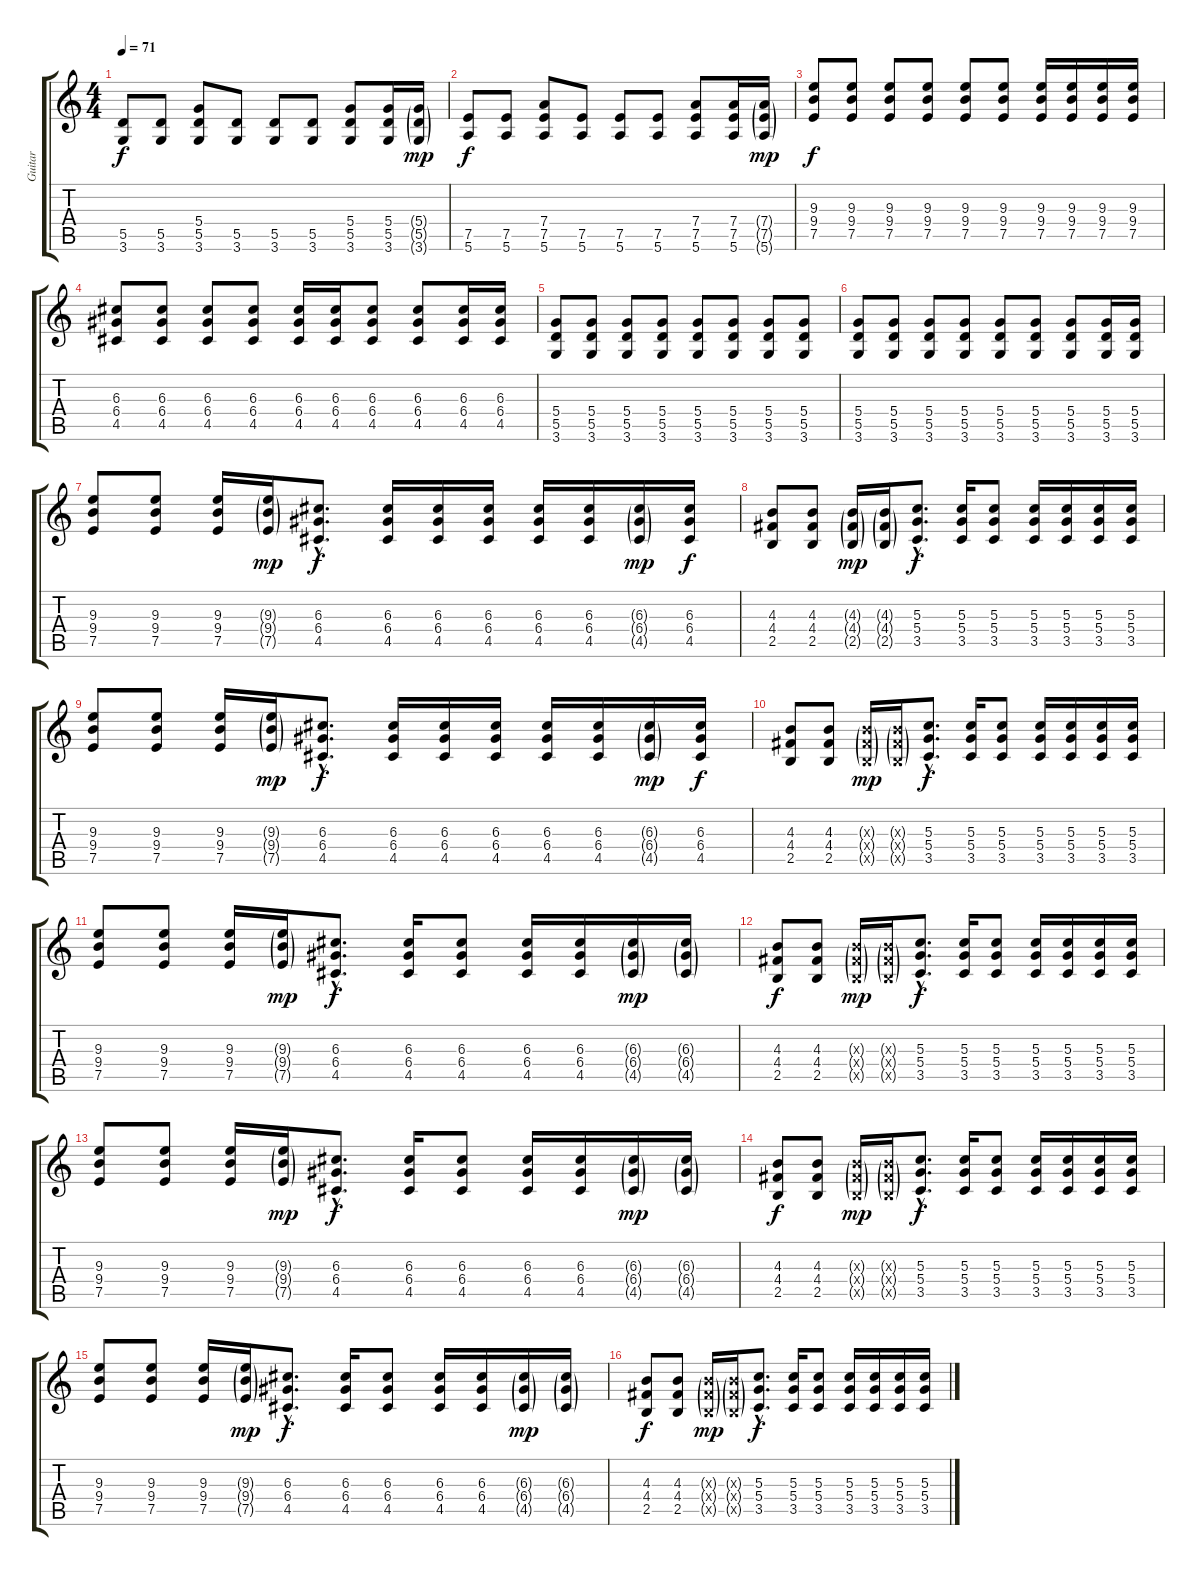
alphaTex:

\track ("Guitar" "Guitar") {instrument acousticguitarsteel}
\staff {score tabs}
\tuning (E4 B3 G3 D3 A2 E2) {hide}
\ts (4 4)
\tempo 71
\clef g2
\ks c
(5.5 3.6).8{dy f} (5.5 3.6).8 (5.4 5.5 3.6).8 (5.5 3.6).8 (5.5 3.6).8 (5.5 3.6).8 (5.4 5.5 3.6).8 (5.4 5.5 3.6).16 (5.4{g} 5.5{g} 3.6{g}).16{dy mp} |
(7.5 5.6).8{dy f} (7.5 5.6).8 (7.4 7.5 5.6).8 (7.5 5.6).8 (7.5 5.6).8 (7.5 5.6).8 (7.4 7.5 5.6).8 (7.4 7.5 5.6).16 (7.4{g} 7.5{g} 5.6{g}).16{dy mp} |
(9.3 9.4 7.5).8{dy f} (9.3 9.4 7.5).8 (9.3 9.4 7.5).8 (9.3 9.4 7.5).8 (9.3 9.4 7.5).8 (9.3 9.4 7.5).8 (9.3 9.4 7.5).16 (9.3 9.4 7.5).16 (9.3 9.4 7.5).16 (9.3 9.4 7.5).16 |
(6.3 6.4 4.5).8 (6.3 6.4 4.5).8 (6.3 6.4 4.5).8 (6.3 6.4 4.5).8 (6.3 6.4 4.5).16 (6.3 6.4 4.5).16 (6.3 6.4 4.5).8 (6.3 6.4 4.5).8 (6.3 6.4 4.5).16 (6.3 6.4 4.5).16 |
(5.4 5.5 3.6).8 (5.4 5.5 3.6).8 (5.4 5.5 3.6).8 (5.4 5.5 3.6).8 (5.4 5.5 3.6).8 (5.4 5.5 3.6).8 (5.4 5.5 3.6).8 (5.4 5.5 3.6).8 |
(5.4 5.5 3.6).8 (5.4 5.5 3.6).8 (5.4 5.5 3.6).8 (5.4 5.5 3.6).8 (5.4 5.5 3.6).8 (5.4 5.5 3.6).8 (5.4 5.5 3.6).8 (5.4 5.5 3.6).16 (5.4 5.5 3.6).16 |
(9.3 9.4 7.5).8 (9.3 9.4 7.5).8 (9.3 9.4 7.5).16 (9.3{g} 9.4{g} 7.5{g}).16{dy mp} (6.3{hac} 6.4{hac} 4.5{hac}).8{d dy f} (6.3 6.4 4.5).16 (6.3 6.4 4.5).16 (6.3 6.4 4.5).16 (6.3 6.4 4.5).16 (6.3 6.4 4.5).16 (6.3{g} 6.4{g} 4.5{g}).16{dy mp} (6.3 6.4 4.5).16{dy f} |
(4.3 4.4 2.5).8 (4.3 4.4 2.5).8 (4.3{g} 4.4{g} 2.5{g}).16{dy mp} (4.3{g} 4.4{g} 2.5{g}).16 (5.3{hac} 5.4{hac} 3.5{hac}).8{d dy f} (5.3 5.4 3.5).16 (5.3 5.4 3.5).8 (5.3 5.4 3.5).16 (5.3 5.4 3.5).16 (5.3 5.4 3.5).16 (5.3 5.4 3.5).16 |
(9.3 9.4 7.5).8 (9.3 9.4 7.5).8 (9.3 9.4 7.5).16 (9.3{g} 9.4{g} 7.5{g}).16{dy mp} (6.3{hac} 6.4{hac} 4.5{hac}).8{d dy f} (6.3 6.4 4.5).16 (6.3 6.4 4.5).16 (6.3 6.4 4.5).16 (6.3 6.4 4.5).16 (6.3 6.4 4.5).16 (6.3{g} 6.4{g} 4.5{g}).16{dy mp} (6.3 6.4 4.5).16{dy f} |
(4.3 4.4 2.5).8 (4.3 4.4 2.5).8 (4.3{g x} 4.4{g x} 2.5{g x}).16{dy mp} (4.3{g x} 4.4{g x} 2.5{g x}).16 (5.3{hac} 5.4{hac} 3.5{hac}).8{d dy f} (5.3 5.4 3.5).16 (5.3 5.4 3.5).8 (5.3 5.4 3.5).16 (5.3 5.4 3.5).16 (5.3 5.4 3.5).16 (5.3 5.4 3.5).16 |
(9.3 9.4 7.5).8 (9.3 9.4 7.5).8 (9.3 9.4 7.5).16 (9.3{g} 9.4{g} 7.5{g}).16{dy mp} (6.3{hac} 6.4{hac} 4.5{hac}).8{d dy f} (6.3 6.4 4.5).16 (6.3 6.4 4.5).8 (6.3 6.4 4.5).16 (6.3 6.4 4.5).16 (6.3{g} 6.4{g} 4.5{g}).16{dy mp} (6.3{g} 6.4{g} 4.5{g}).16 |
(4.3 4.4 2.5).8{dy f} (4.3 4.4 2.5).8 (4.3{g x} 4.4{g x} 2.5{g x}).16{dy mp} (4.3{g x} 4.4{g x} 2.5{g x}).16 (5.3{hac} 5.4{hac} 3.5{hac}).8{d dy f} (5.3 5.4 3.5).16 (5.3 5.4 3.5).8 (5.3 5.4 3.5).16 (5.3 5.4 3.5).16 (5.3 5.4 3.5).16 (5.3 5.4 3.5).16 |
(9.3 9.4 7.5).8 (9.3 9.4 7.5).8 (9.3 9.4 7.5).16 (9.3{g} 9.4{g} 7.5{g}).16{dy mp} (6.3{hac} 6.4{hac} 4.5{hac}).8{d dy f} (6.3 6.4 4.5).16 (6.3 6.4 4.5).8 (6.3 6.4 4.5).16 (6.3 6.4 4.5).16 (6.3{g} 6.4{g} 4.5{g}).16{dy mp} (6.3{g} 6.4{g} 4.5{g}).16 |
(4.3 4.4 2.5).8{dy f} (4.3 4.4 2.5).8 (4.3{g x} 4.4{g x} 2.5{g x}).16{dy mp} (4.3{g x} 4.4{g x} 2.5{g x}).16 (5.3{hac} 5.4{hac} 3.5{hac}).8{d dy f} (5.3 5.4 3.5).16 (5.3 5.4 3.5).8 (5.3 5.4 3.5).16 (5.3 5.4 3.5).16 (5.3 5.4 3.5).16 (5.3 5.4 3.5).16 |
(9.3 9.4 7.5).8 (9.3 9.4 7.5).8 (9.3 9.4 7.5).16 (9.3{g} 9.4{g} 7.5{g}).16{dy mp} (6.3{hac} 6.4{hac} 4.5{hac}).8{d dy f} (6.3 6.4 4.5).16 (6.3 6.4 4.5).8 (6.3 6.4 4.5).16 (6.3 6.4 4.5).16 (6.3{g} 6.4{g} 4.5{g}).16{dy mp} (6.3{g} 6.4{g} 4.5{g}).16 |
(4.3 4.4 2.5).8{dy f} (4.3 4.4 2.5).8 (4.3{g x} 4.4{g x} 2.5{g x}).16{dy mp} (4.3{g x} 4.4{g x} 2.5{g x}).16 (5.3{hac} 5.4{hac} 3.5{hac}).8{d dy f} (5.3 5.4 3.5).16 (5.3 5.4 3.5).8 (5.3 5.4 3.5).16 (5.3 5.4 3.5).16 (5.3 5.4 3.5).16 (5.3 5.4 3.5).16
